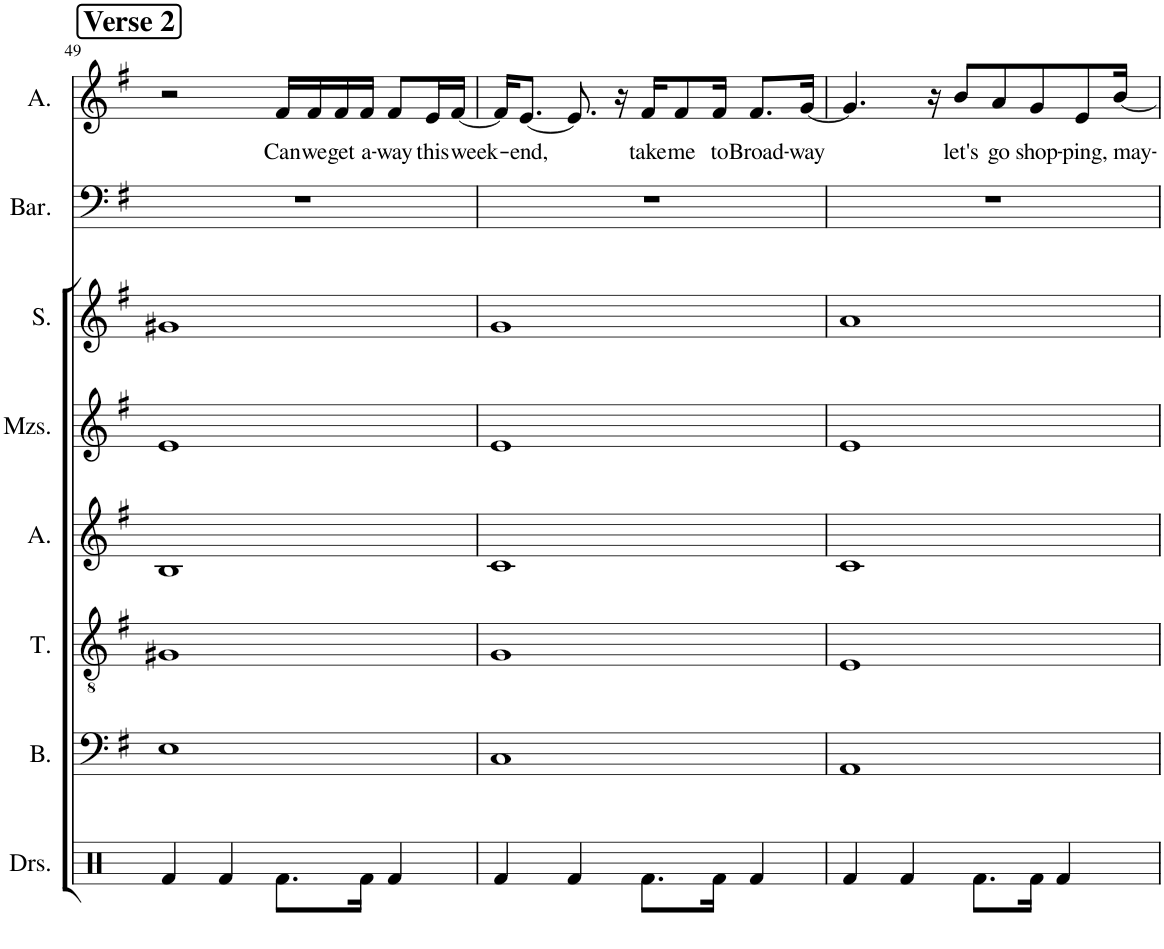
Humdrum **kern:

**kern	**kern	**kern	**kern	**kern	**kern	**kern	**kern	**text
*part8	*part7	*part6	*part5	*part4	*part3	*part2	*part1	*part1
*staff8	*staff7	*staff6	*staff5	*staff4	*staff3	*staff2	*staff1	*staff1
*I"Drumset	*I"Bass	*I"Tenor	*I"Alto	*I"Mezzo-soprano	*I"Soprano	*I"Baritone	*I"Alto	*
*I'Drs.	*I'B.	*I'T.	*I'A.	*I'Mzs.	*I'S.	*I'Bar.	*I'A.	*
!!LO:PB:g=z
*clefX	*clefF4	*clefGv2	*clefG2	*clefG2	*clefG2	*clefF4	*clefG2	*
*k[]	*k[f#]	*k[f#]	*k[f#]	*k[f#]	*k[f#]	*k[f#]	*k[f#]	*
*M4/4	*M4/4	*M4/4	*M4/4	*M4/4	*M4/4	*M4/4	*M4/4	*
!!LO:REH:place=s1:a:B:cj:fs=14:t=Verse 2
=49	=49	=49	=49	=49	=49	=49	=49	=49
4Rf/	1E	1G#X	1B	1e	1g#X	1r	2r	.
4Rf/	.	.	.	.	.	.	.	.
!	!	!	!	!	!	!	!	!LO:LY:b
8.Rf\L	.	.	.	.	.	.	16f#/LL	Can
!	!	!	!	!	!	!	!	!LO:LY:b
.	.	.	.	.	.	.	16f#/	we
!	!	!	!	!	!	!	!	!LO:LY:b
.	.	.	.	.	.	.	16f#/	get
!	!	!	!	!	!	!	!	!LO:LY:b
16Rf\Jk	.	.	.	.	.	.	16f#/JJ	a-
!	!	!	!	!	!	!	!	!LO:LY:b
4Rf/	.	.	.	.	.	.	8f#/L	-way
!	!	!	!	!	!	!	!	!LO:LY:b
.	.	.	.	.	.	.	16e/L	this
!	!	!	!	!	!	!	!	!LO:LY:b
.	.	.	.	.	.	.	[16f#/JJ	week-
=50	=50	=50	=50	=50	=50	=50	=50	=50
4Rf/	1C	1G	1c	1e	1g	1r	16f#/KL]	.
!	!	!	!	!	!	!	!	!LO:LY:b
.	.	.	.	.	.	.	[8.e/J	end,
4Rf/	.	.	.	.	.	.	8.e/]	.
.	.	.	.	.	.	.	16r	.
!	!	!	!	!	!	!	!	!LO:LY:b
8.Rf\L	.	.	.	.	.	.	16f#/KL	take
!	!	!	!	!	!	!	!	!LO:LY:b
.	.	.	.	.	.	.	8f#/	me
!	!	!	!	!	!	!	!	!LO:LY:b
16Rf\Jk	.	.	.	.	.	.	16f#/Jk	to
!	!	!	!	!	!	!	!	!LO:LY:b
4Rf/	.	.	.	.	.	.	8.f#/L	Broad-
!	!	!	!	!	!	!	!	!LO:LY:b
.	.	.	.	.	.	.	[16g/Jk	-way
=51	=51	=51	=51	=51	=51	=51	=51	=51
4Rf/	1AA	1E	1c	1e	1a	1r	4.g/]	.
4Rf/	.	.	.	.	.	.	.	.
.	.	.	.	.	.	.	16r	.
!	!	!	!	!	!	!	!	!LO:LY:b
.	.	.	.	.	.	.	8b/L	let's
8.Rf\L	.	.	.	.	.	.	.	.
!	!	!	!	!	!	!	!	!LO:LY:b
.	.	.	.	.	.	.	8a/	go
!	!	!	!	!	!	!	!	!LO:LY:b
16Rf\Jk	.	.	.	.	.	.	8g/	shop-
4Rf/	.	.	.	.	.	.	.	.
!	!	!	!	!	!	!	!	!LO:LY:b
.	.	.	.	.	.	.	8e/	-ping,
!	!	!	!	!	!	!	!	!LO:LY:b
.	.	.	.	.	.	.	[16b/Jk	may-
=	=	=	=	=	=	=	=	=
*-	*-	*-	*-	*-	*-	*-	*-	*-
